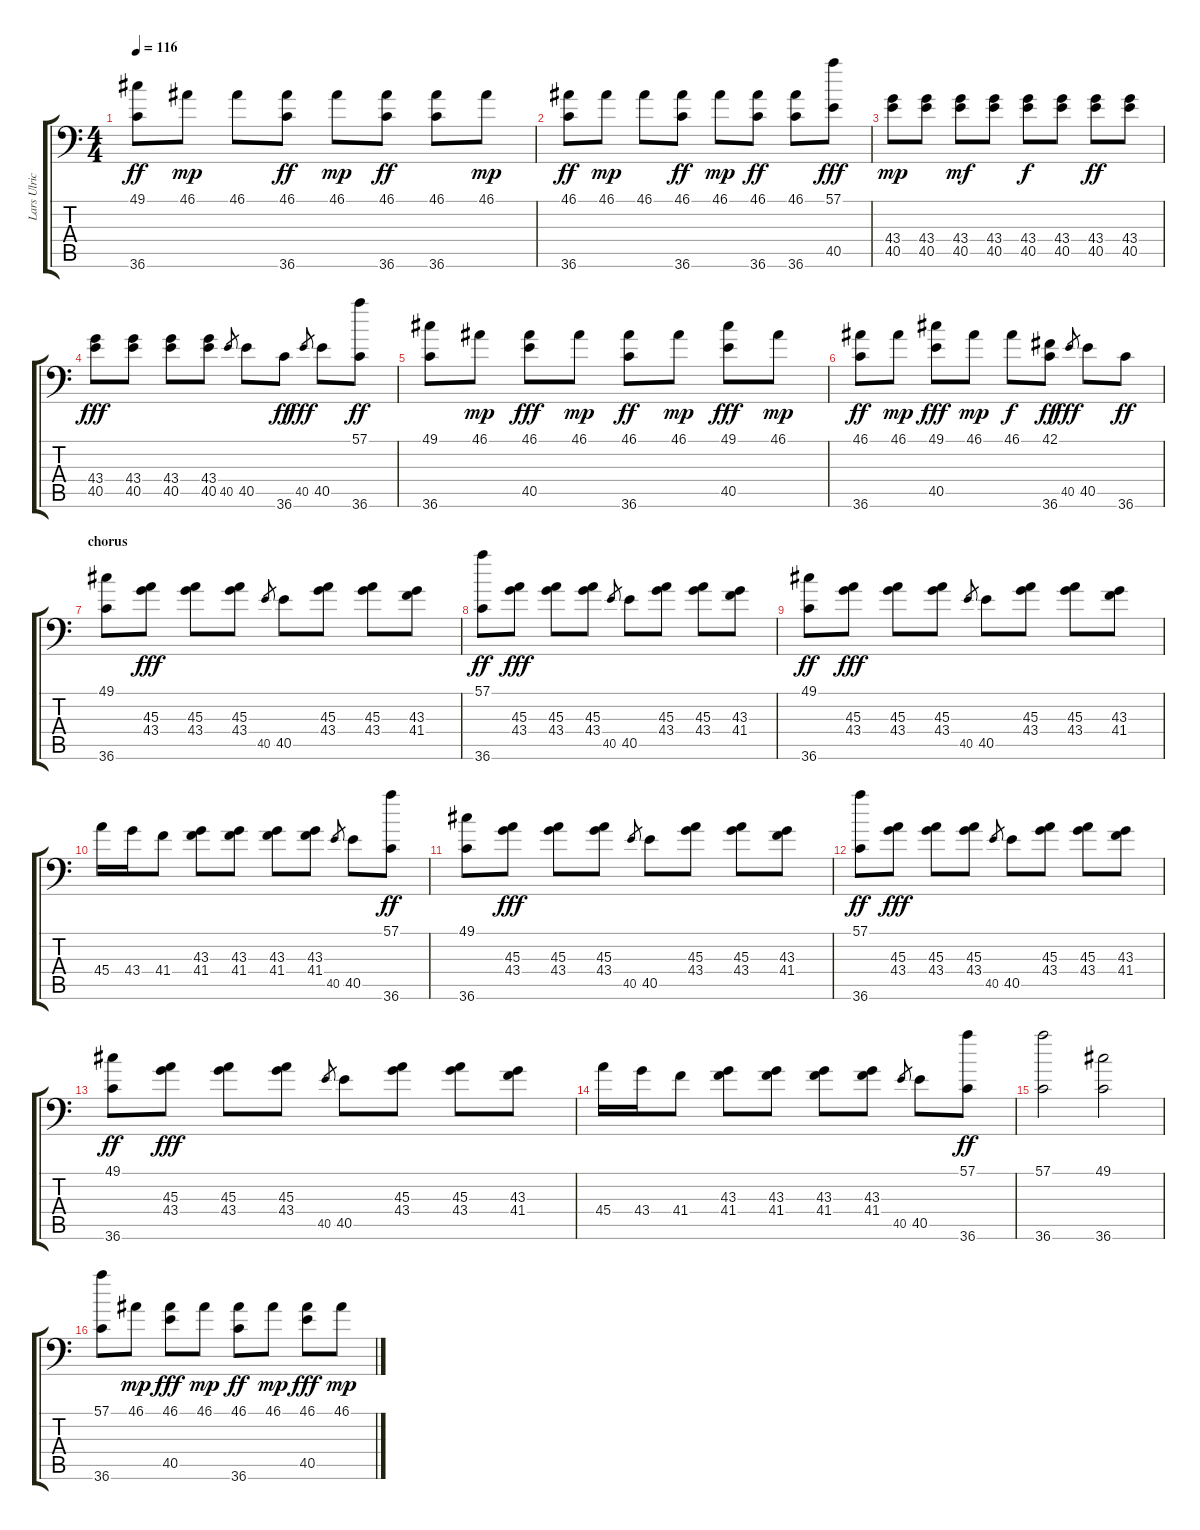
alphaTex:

\track ("Lars Ulrich (Drums)" "Lars Ulric") {instrument acousticgrandpiano}
\staff {score tabs}
\tuning (C-1 C-1 C-1 C-1 C-1 C-1) {hide}
\ts (4 4)
\tempo 116
\clef f4
\ks c
(49.1 36.6).8{dy ff} 46.1.8{dy mp} 46.1.8 (46.1 36.6).8{dy ff} 46.1.8{dy mp} (46.1 36.6).8{dy ff} (46.1 36.6).8 46.1.8{dy mp} |
(46.1 36.6).8{dy ff} 46.1.8{dy mp} 46.1.8 (46.1 36.6).8{dy ff} 46.1.8{dy mp} (46.1 36.6).8{dy ff} (46.1 36.6).8 (57.1 40.5).8{dy fff} |
(43.4 40.5).8{dy mp} (43.4 40.5).8 (43.4 40.5).8{dy mf} (43.4 40.5).8 (43.4 40.5).8{dy f} (43.4 40.5).8 (43.4 40.5).8{dy ff} (43.4 40.5).8 |
(43.4 40.5).8{dy fff} (43.4 40.5).8 (43.4 40.5).8 (43.4 40.5).8 40.5.8{gr} 40.5.8 36.6.8{dy ff} 40.5.8{gr dy fff} 40.5.8 (57.1 36.6).8{dy ff} |
(49.1 36.6).8 46.1.8{dy mp} (46.1 40.5).8{dy fff} 46.1.8{dy mp} (46.1 36.6).8{dy ff} 46.1.8{dy mp} (49.1 40.5).8{dy fff} 46.1.8{dy mp} |
(46.1 36.6).8{dy ff} 46.1.8{dy mp} (49.1 40.5).8{dy fff} 46.1.8{dy mp} 46.1.8{dy f} (42.1 36.6).8{dy ff} 40.5.8{gr dy fff} 40.5.8 36.6.8{dy ff} |
\section ("" "chorus")
(49.1 36.6).8 (45.3 43.4).8{dy fff} (45.3 43.4).8 (45.3 43.4).8 40.5.8{gr} 40.5.8 (45.3 43.4).8 (45.3 43.4).8 (43.3 41.4).8 |
(57.1 36.6).8{dy ff} (45.3 43.4).8{dy fff} (45.3 43.4).8 (45.3 43.4).8 40.5.8{gr} 40.5.8 (45.3 43.4).8 (45.3 43.4).8 (43.3 41.4).8 |
(49.1 36.6).8{dy ff} (45.3 43.4).8{dy fff} (45.3 43.4).8 (45.3 43.4).8 40.5.8{gr} 40.5.8 (45.3 43.4).8 (45.3 43.4).8 (43.3 41.4).8 |
45.4.16 43.4.16 41.4.8 (43.3 41.4).8 (43.3 41.4).8 (43.3 41.4).8 (43.3 41.4).8 40.5.8{gr} 40.5.8 (57.1 36.6).8{dy ff} |
(49.1 36.6).8 (45.3 43.4).8{dy fff} (45.3 43.4).8 (45.3 43.4).8 40.5.8{gr} 40.5.8 (45.3 43.4).8 (45.3 43.4).8 (43.3 41.4).8 |
(57.1 36.6).8{dy ff} (45.3 43.4).8{dy fff} (45.3 43.4).8 (45.3 43.4).8 40.5.8{gr} 40.5.8 (45.3 43.4).8 (45.3 43.4).8 (43.3 41.4).8 |
(49.1 36.6).8{dy ff} (45.3 43.4).8{dy fff} (45.3 43.4).8 (45.3 43.4).8 40.5.8{gr} 40.5.8 (45.3 43.4).8 (45.3 43.4).8 (43.3 41.4).8 |
45.4.16 43.4.16 41.4.8 (43.3 41.4).8 (43.3 41.4).8 (43.3 41.4).8 (43.3 41.4).8 40.5.8{gr} 40.5.8 (57.1 36.6).8{dy ff} |
(57.1 36.6).2 (49.1 36.6).2 |
(57.1 36.6).8 46.1.8{dy mp} (46.1 40.5).8{dy fff} 46.1.8{dy mp} (46.1 36.6).8{dy ff} 46.1.8{dy mp} (46.1 40.5).8{dy fff} 46.1.8{dy mp}
